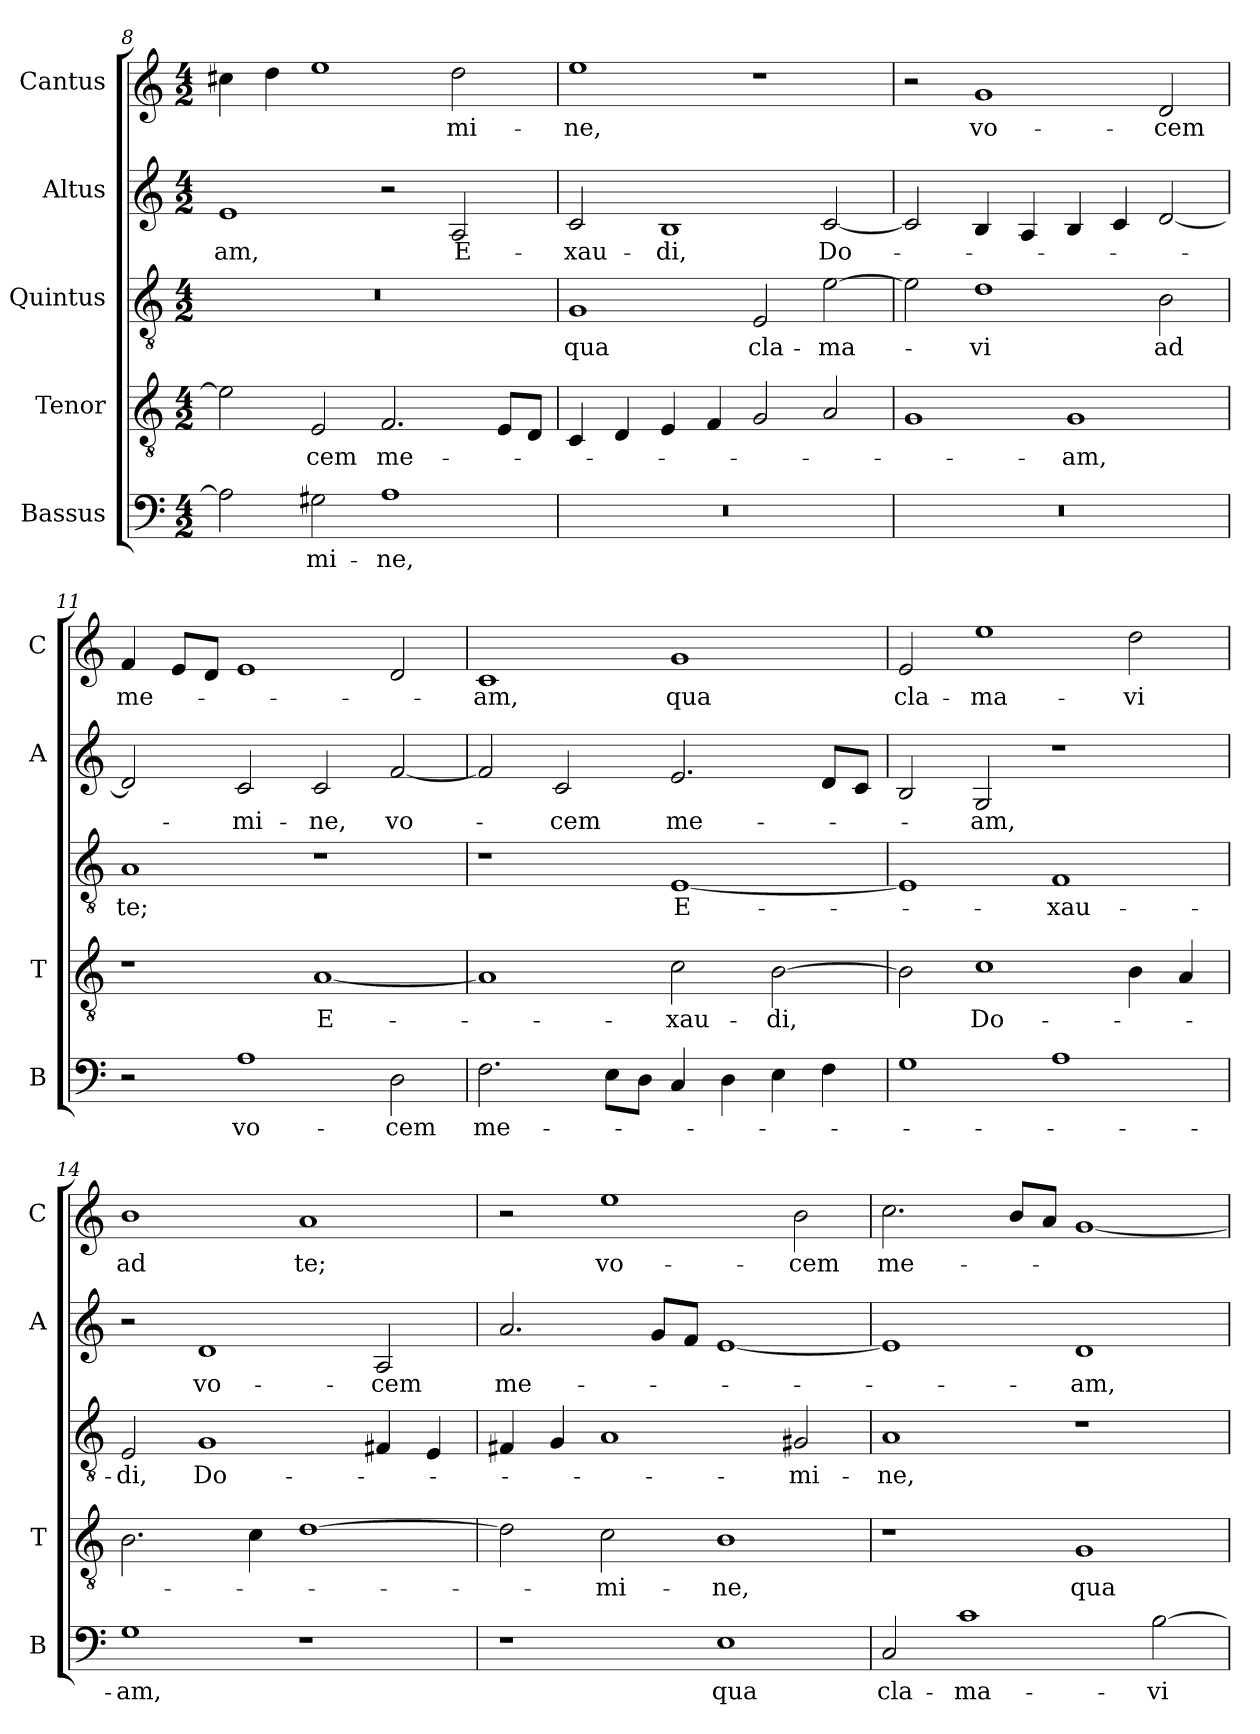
**kern	**text	**kern	**text	**kern	**text	**kern	**text	**kern	**text
*part5	*part5	*part4	*part4	*part3	*part3	*part2	*part2	*part1	*part1
*staff5	*staff5	*staff4	*staff4	*staff3	*staff3	*staff2	*staff2	*staff1	*staff1
*I"Bassus	*	*I"Tenor	*	*I"Quintus	*	*I"Altus	*	*I"Cantus	*
*I'B	*	*I'T	*	*	*	*I'A	*	*I'C	*
*clefF4	*	*clefGv2	*	*clefGv2	*	*clefG2	*	*clefG2	*
*k[]	*	*k[]	*	*k[]	*	*k[]	*	*k[]	*
*C:	*	*C:	*	*C:	*	*C:	*	*C:	*
*M4/2	*	*M4/2	*	*M4/2	*	*M4/2	*	*M4/2	*
=8	=8	=8	=8	=8	=8	=8	=8	=8	=8
!	!	!	!	!	!	!	!LO:LY:b	!	!
2A\]	.	2e\]	.	0r	.	1e	-am,	4cc#X\	.
.	.	.	.	.	.	.	.	4dd\	.
!	!LO:LY:b	!	!LO:LY:b	!	!	!	!	!	!
2G#X\	-mi-	2E/	-cem	.	.	.	.	1ee	.
!	!LO:LY:b	!	!LO:LY:b	!	!	!	!	!	!
1A	-ne,	2.F/	me-	.	.	2r	.	.	.
!	!	!	!	!	!	!	!LO:LY:b	!	!LO:LY:b
.	.	.	.	.	.	2A/	E-	2dd\	-mi-
.	.	8E/L	.	.	.	.	.	.	.
.	.	8D/J	.	.	.	.	.	.	.
=9	=9	=9	=9	=9	=9	=9	=9	=9	=9
!	!	!	!	!	!LO:LY:b	!	!LO:LY:b	!	!LO:LY:b
0r	.	4C/	.	1G	qua	2c/	-xau-	1ee	-ne,
.	.	4D/	.	.	.	.	.	.	.
!	!	!	!	!	!	!	!LO:LY:b	!	!
.	.	4E/	.	.	.	1B	-di,	.	.
.	.	4F/	.	.	.	.	.	.	.
!	!	!	!	!	!LO:LY:b	!	!	!	!
.	.	2G/	.	2E/	cla-	.	.	1r	.
!	!	!	!	!	!LO:LY:b	!	!LO:LY:b	!	!
.	.	2A/	.	[2e\	-ma-	[2c/	Do-	.	.
!!LO:PB:g=z
=10	=10	=10	=10	=10	=10	=10	=10	=10	=10
0r	.	1G	.	2e\]	.	2c/]	.	2r	.
!	!	!	!	!	!LO:LY:b	!	!	!	!LO:LY:b
.	.	.	.	1d	-vi	4B/	.	1g	vo-
.	.	.	.	.	.	4A/	.	.	.
!	!	!	!LO:LY:b	!	!	!	!	!	!
.	.	1G	-am,	.	.	4B/	.	.	.
.	.	.	.	.	.	4c/	.	.	.
!	!	!	!	!	!LO:LY:b	!	!	!	!LO:LY:b
.	.	.	.	2B\	ad	[2d/	.	2d/	-cem
=11	=11	=11	=11	=11	=11	=11	=11	=11	=11
!	!	!	!	!	!LO:LY:b	!	!	!	!LO:LY:b
2r	.	1r	.	1A	te;	2d/]	.	4f/	me-
.	.	.	.	.	.	.	.	8e/L	.
.	.	.	.	.	.	.	.	8d/J	.
!	!LO:LY:b	!	!	!	!	!	!LO:LY:b	!	!
1A	vo-	.	.	.	.	2c/	-mi-	1e	.
!	!	!	!LO:LY:b	!	!	!	!LO:LY:b	!	!
.	.	[1A	E-	1r	.	2c/	-ne,	.	.
!	!LO:LY:b	!	!	!	!	!	!LO:LY:b	!	!
2D\	-cem	.	.	.	.	[2f/	vo-	2d/	.
=12	=12	=12	=12	=12	=12	=12	=12	=12	=12
!	!LO:LY:b	!	!	!	!	!	!	!	!LO:LY:b
2.F\	me-	1A]	.	1r	.	2f/]	.	1c	-am,
!	!	!	!	!	!	!	!LO:LY:b	!	!
.	.	.	.	.	.	2c/	-cem	.	.
8E\L	.	.	.	.	.	.	.	.	.
8D\J	.	.	.	.	.	.	.	.	.
!	!	!	!LO:LY:b	!	!LO:LY:b	!	!LO:LY:b	!	!LO:LY:b
4C/	.	2c\	-xau-	[1E	E-	2.e/	me-	1g	qua
4D\	.	.	.	.	.	.	.	.	.
!	!	!	!LO:LY:b	!	!	!	!	!	!
4E\	.	[2B\	-di,	.	.	.	.	.	.
4F\	.	.	.	.	.	8d/L	.	.	.
.	.	.	.	.	.	8c/J	.	.	.
=13	=13	=13	=13	=13	=13	=13	=13	=13	=13
!	!	!	!	!	!	!	!	!	!LO:LY:b
1G	.	2B\]	.	1E]	.	2B/	.	2e/	cla-
!	!	!	!LO:LY:b	!	!	!	!LO:LY:b	!	!LO:LY:b
.	.	1c	Do-	.	.	2G/	-am,	1ee	-ma-
!	!	!	!	!	!LO:LY:b	!	!	!	!
1A	.	.	.	1F	-xau-	1r	.	.	.
!	!	!	!	!	!	!	!	!	!LO:LY:b
.	.	4B\	.	.	.	.	.	2dd\	-vi
.	.	4A/	.	.	.	.	.	.	.
=14	=14	=14	=14	=14	=14	=14	=14	=14	=14
!	!LO:LY:b	!	!	!	!LO:LY:b	!	!	!	!LO:LY:b
1G	-am,	2.B\	.	2E/	-di,	2r	.	1b	ad
!	!	!	!	!	!LO:LY:b	!	!LO:LY:b	!	!
.	.	.	.	1G	Do-	1d	vo-	.	.
.	.	4c\	.	.	.	.	.	.	.
!	!	!	!	!	!	!	!	!	!LO:LY:b
1r	.	[1d	.	.	.	.	.	1a	te;
!	!	!	!	!	!	!	!LO:LY:b	!	!
.	.	.	.	4F#X/	.	2A/	-cem	.	.
.	.	.	.	4E/	.	.	.	.	.
!!LO:LB:g=z
=15	=15	=15	=15	=15	=15	=15	=15	=15	=15
!	!	!	!	!	!	!	!LO:LY:b	!	!
1r	.	2d\]	.	4F#X/	.	2.a/	me-	2r	.
.	.	.	.	4G/	.	.	.	.	.
!	!	!	!LO:LY:b	!	!	!	!	!	!LO:LY:b
.	.	2c\	-mi-	1A	.	.	.	1ee	vo-
.	.	.	.	.	.	8g/L	.	.	.
.	.	.	.	.	.	8f/J	.	.	.
!	!LO:LY:b	!	!LO:LY:b	!	!	!	!	!	!
1E	qua	1B	-ne,	.	.	[1e	.	.	.
!	!	!	!	!	!LO:LY:b	!	!	!	!LO:LY:b
.	.	.	.	2G#X/	-mi-	.	.	2b\	-cem
=16	=16	=16	=16	=16	=16	=16	=16	=16	=16
!	!LO:LY:b	!	!	!	!LO:LY:b	!	!	!	!LO:LY:b
2C/	cla-	1r	.	1A	-ne,	1e]	.	2.cc\	me-
!	!LO:LY:b	!	!	!	!	!	!	!	!
1c	-ma-	.	.	.	.	.	.	.	.
.	.	.	.	.	.	.	.	8b/L	.
.	.	.	.	.	.	.	.	8a/J	.
!	!	!	!LO:LY:b	!	!	!	!LO:LY:b	!	!
.	.	1G	qua	1r	.	1d	-am,	[1g	.
!	!LO:LY:b	!	!	!	!	!	!	!	!
[2B\	-vi	.	.	.	.	.	.	.	.
=	=	=	=	=	=	=	=	=	=
*-	*-	*-	*-	*-	*-	*-	*-	*-	*-
